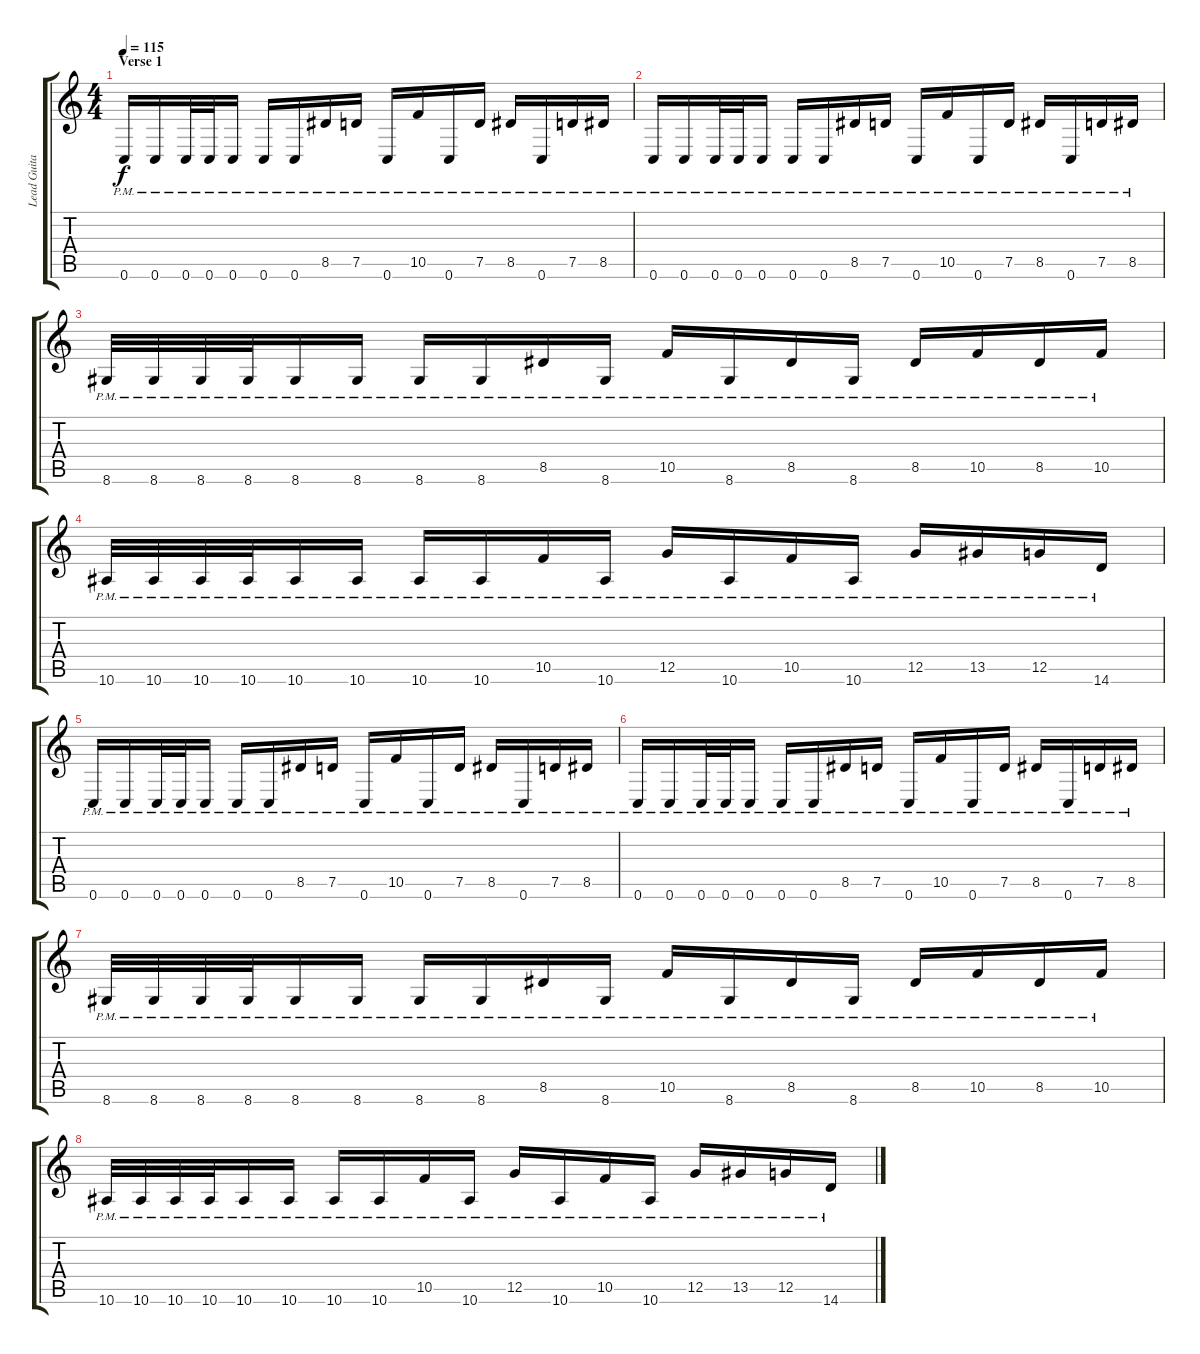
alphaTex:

\track ("Lead Guitar" "Lead Guita") {instrument distortionguitar}
\staff {score tabs}
\tuning (D4 A3 F3 C3 G2 C2) {hide}
\ts (4 4)
\section ("" "Verse 1")
\tempo 115
\clef g2
\ks c
0.6{pm}.16{dy f} 0.6{pm}.16 0.6{pm}.32 0.6{pm}.32 0.6{pm}.16 0.6{pm}.16 0.6{pm}.16 8.5{pm}.16 7.5{pm}.16 0.6{pm}.16 10.5{pm}.16 0.6{pm}.16 7.5{pm}.16 8.5{pm}.16 0.6{pm}.16 7.5{pm}.16 8.5{pm}.16 |
0.6{pm}.16 0.6{pm}.16 0.6{pm}.32 0.6{pm}.32 0.6{pm}.16 0.6{pm}.16 0.6{pm}.16 8.5{pm}.16 7.5{pm}.16 0.6{pm}.16 10.5{pm}.16 0.6{pm}.16 7.5{pm}.16 8.5{pm}.16 0.6{pm}.16 7.5{pm}.16 8.5{pm}.16 |
8.6{pm}.32 8.6{pm}.32 8.6{pm}.32 8.6{pm}.32 8.6{pm}.16 8.6{pm}.16 8.6{pm}.16 8.6{pm}.16 8.5{pm}.16 8.6{pm}.16 10.5{pm}.16 8.6{pm}.16 8.5{pm}.16 8.6{pm}.16 8.5{pm}.16 10.5{pm}.16 8.5{pm}.16 10.5{pm}.16 |
10.6{pm}.32 10.6{pm}.32 10.6{pm}.32 10.6{pm}.32 10.6{pm}.16 10.6{pm}.16 10.6{pm}.16 10.6{pm}.16 10.5{pm}.16 10.6{pm}.16 12.5{pm}.16 10.6{pm}.16 10.5{pm}.16 10.6{pm}.16 12.5{pm}.16 13.5{pm}.16 12.5{pm}.16 14.6{pm}.16 |
0.6{pm}.16 0.6{pm}.16 0.6{pm}.32 0.6{pm}.32 0.6{pm}.16 0.6{pm}.16 0.6{pm}.16 8.5{pm}.16 7.5{pm}.16 0.6{pm}.16 10.5{pm}.16 0.6{pm}.16 7.5{pm}.16 8.5{pm}.16 0.6{pm}.16 7.5{pm}.16 8.5{pm}.16 |
0.6{pm}.16 0.6{pm}.16 0.6{pm}.32 0.6{pm}.32 0.6{pm}.16 0.6{pm}.16 0.6{pm}.16 8.5{pm}.16 7.5{pm}.16 0.6{pm}.16 10.5{pm}.16 0.6{pm}.16 7.5{pm}.16 8.5{pm}.16 0.6{pm}.16 7.5{pm}.16 8.5{pm}.16 |
8.6{pm}.32 8.6{pm}.32 8.6{pm}.32 8.6{pm}.32 8.6{pm}.16 8.6{pm}.16 8.6{pm}.16 8.6{pm}.16 8.5{pm}.16 8.6{pm}.16 10.5{pm}.16 8.6{pm}.16 8.5{pm}.16 8.6{pm}.16 8.5{pm}.16 10.5{pm}.16 8.5{pm}.16 10.5{pm}.16 |
10.6{pm}.32 10.6{pm}.32 10.6{pm}.32 10.6{pm}.32 10.6{pm}.16 10.6{pm}.16 10.6{pm}.16 10.6{pm}.16 10.5{pm}.16 10.6{pm}.16 12.5{pm}.16 10.6{pm}.16 10.5{pm}.16 10.6{pm}.16 12.5{pm}.16 13.5{pm}.16 12.5{pm}.16 14.6{pm}.16
